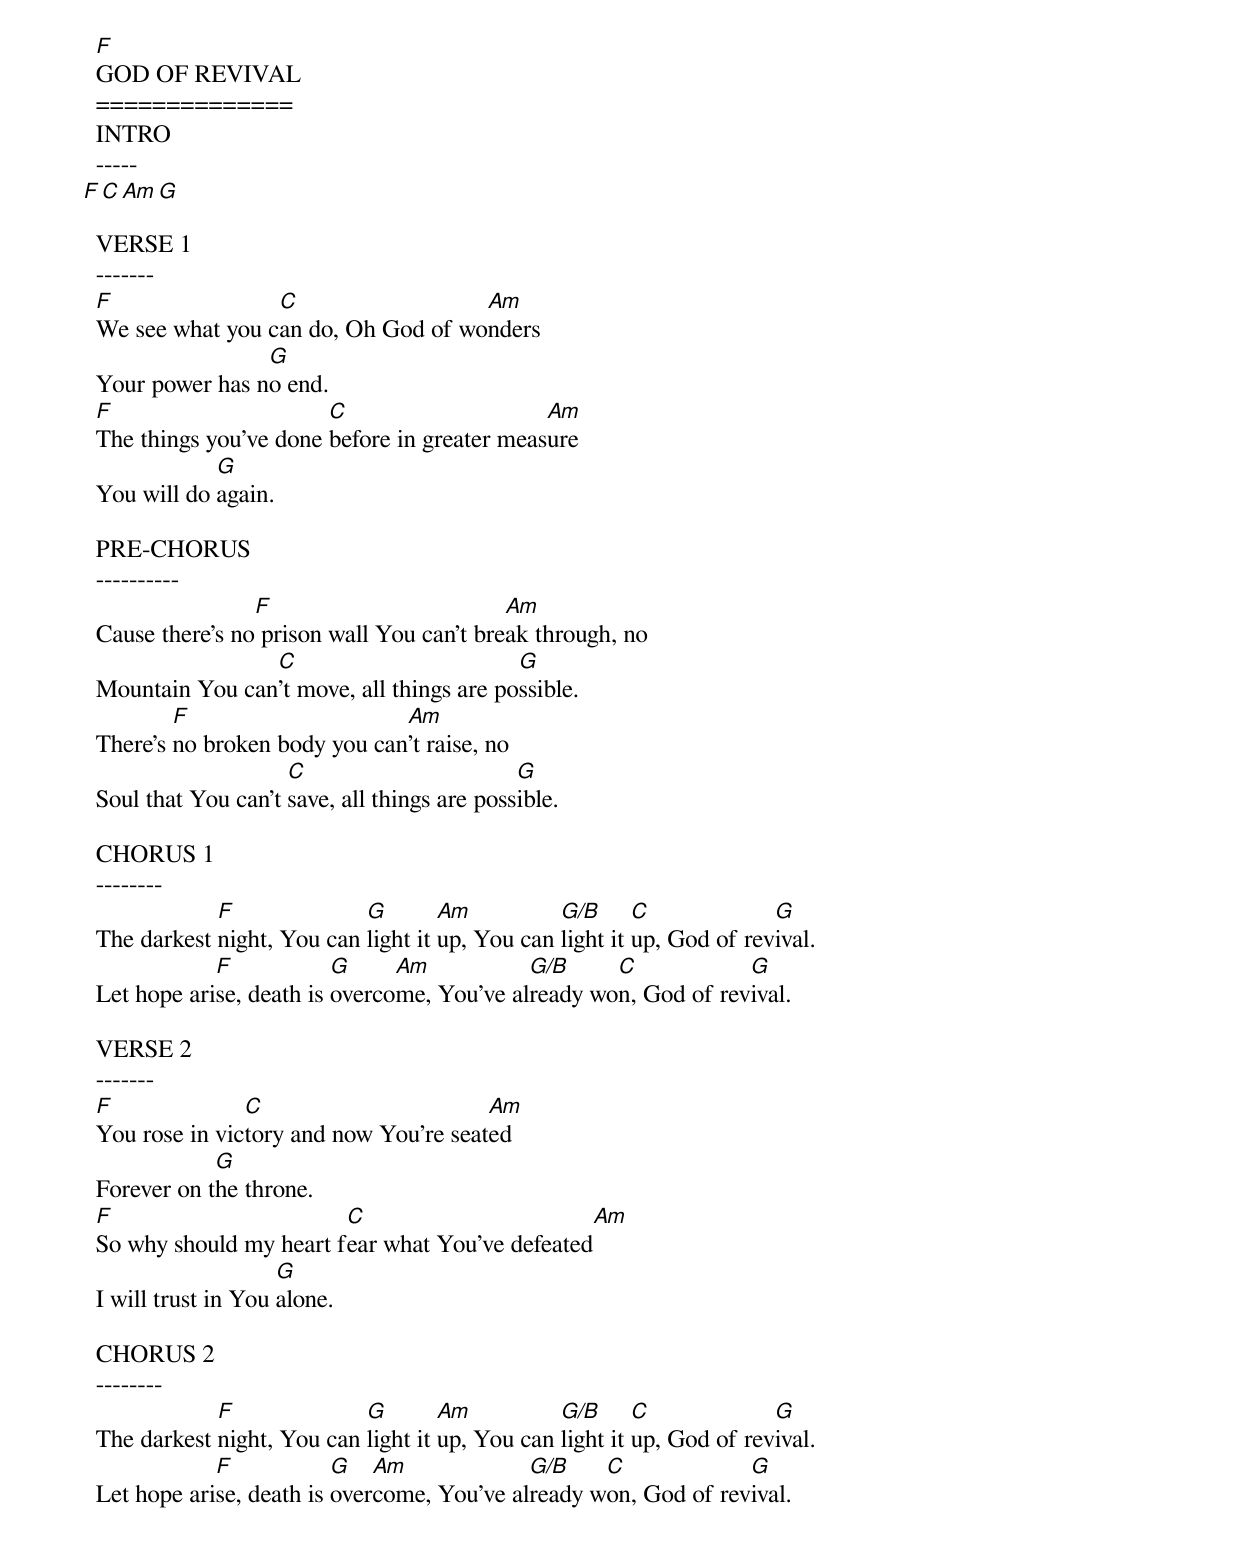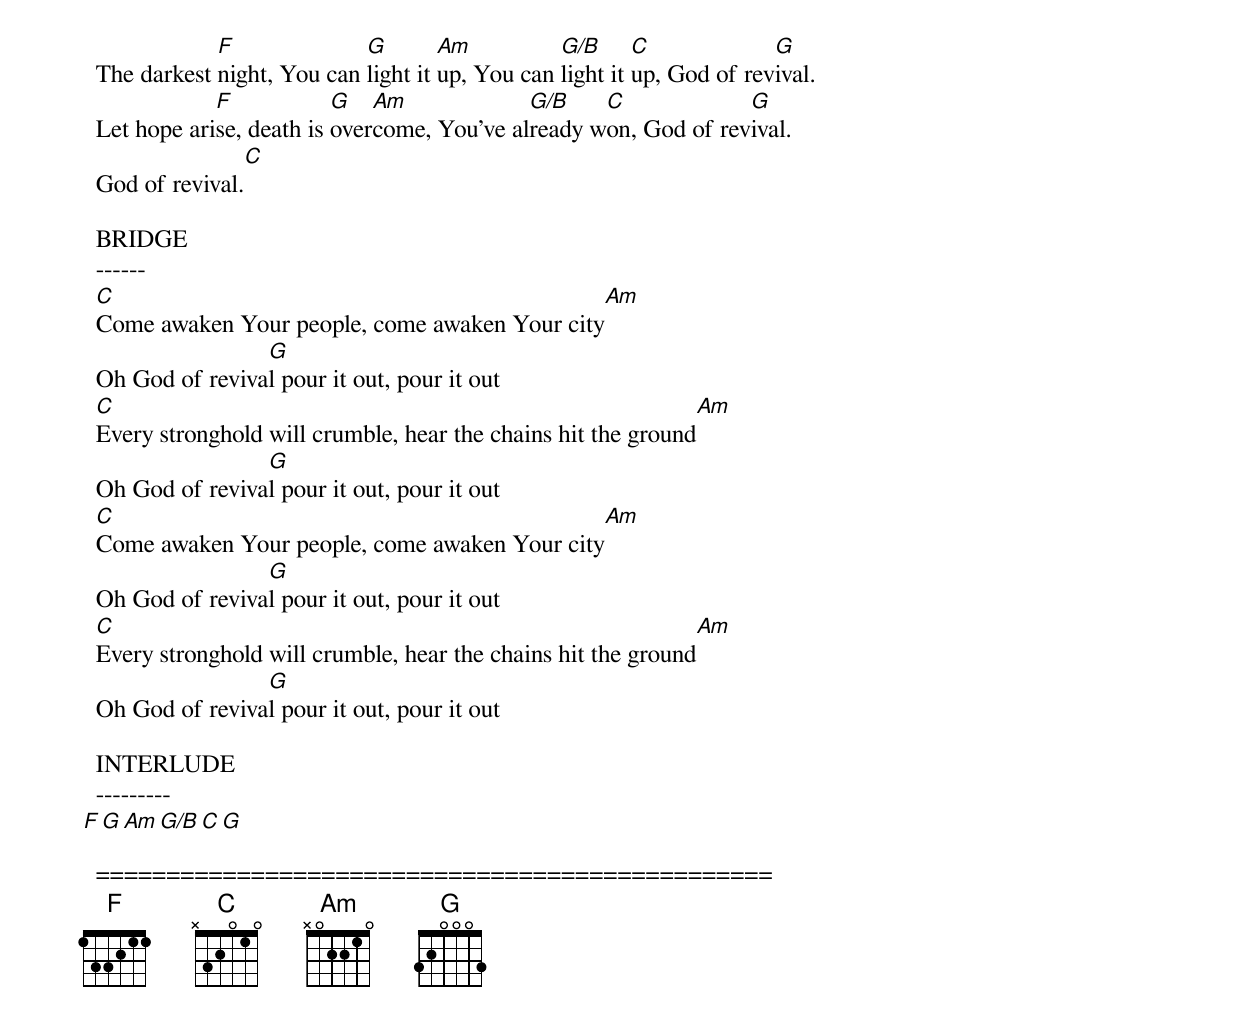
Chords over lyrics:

  F
  GOD OF REVIVAL
  ==============
  INTRO
  -----
  F  C  Am  G

  VERSE 1
  -------
  F                C                  Am
  We see what you can do, Oh God of wonders
                  G
  Your power has no end.
  F                      C                     Am
  The things you've done before in greater measure
              G
  You will do again.

  PRE-CHORUS
  ----------
                  F                         Am
  Cause there's no prison wall You can't break through, no
                  C                         G
  Mountain You can't move, all things are possible.
          F                     Am
  There's no broken body you can't raise, no
                      C                        G
  Soul that You can't save, all things are possible.

  CHORUS 1
  --------
              F              G        Am          G/B      C             G
  The darkest night, You can light it up, You can light it up, God of revival.
              F            G     Am           G/B     C            G
  Let hope arise, death is overcome, You've already won, God of revival.

  VERSE 2
  -------
  F              C                       Am
  You rose in victory and now You're seated
              G
  Forever on the throne.
  F                       C                         Am
  So why should my heart fear what You've defeated
                      G
  I will trust in You alone.

  CHORUS 2
  --------
              F              G        Am          G/B      C             G
  The darkest night, You can light it up, You can light it up, God of revival.
              F            G   Am             G/B    C             G
  Let hope arise, death is overcome, You've already won, God of revival.
              F              G        Am          G/B      C             G
  The darkest night, You can light it up, You can light it up, God of revival.
              F            G   Am             G/B    C             G
  Let hope arise, death is overcome, You've already won, God of revival.
                  C
  God of revival.

  BRIDGE
  ------
  C                                              Am
  Come awaken Your people, come awaken Your city
                  G
  Oh God of revival pour it out, pour it out
  C                                                             Am
  Every stronghold will crumble, hear the chains hit the ground
                  G
  Oh God of revival pour it out, pour it out
  C                                              Am
  Come awaken Your people, come awaken Your city
                  G
  Oh God of revival pour it out, pour it out
  C                                                             Am
  Every stronghold will crumble, hear the chains hit the ground
                  G
  Oh God of revival pour it out, pour it out

  INTERLUDE
  ---------
  F     G  Am     G/B  C     G

  ================================================
